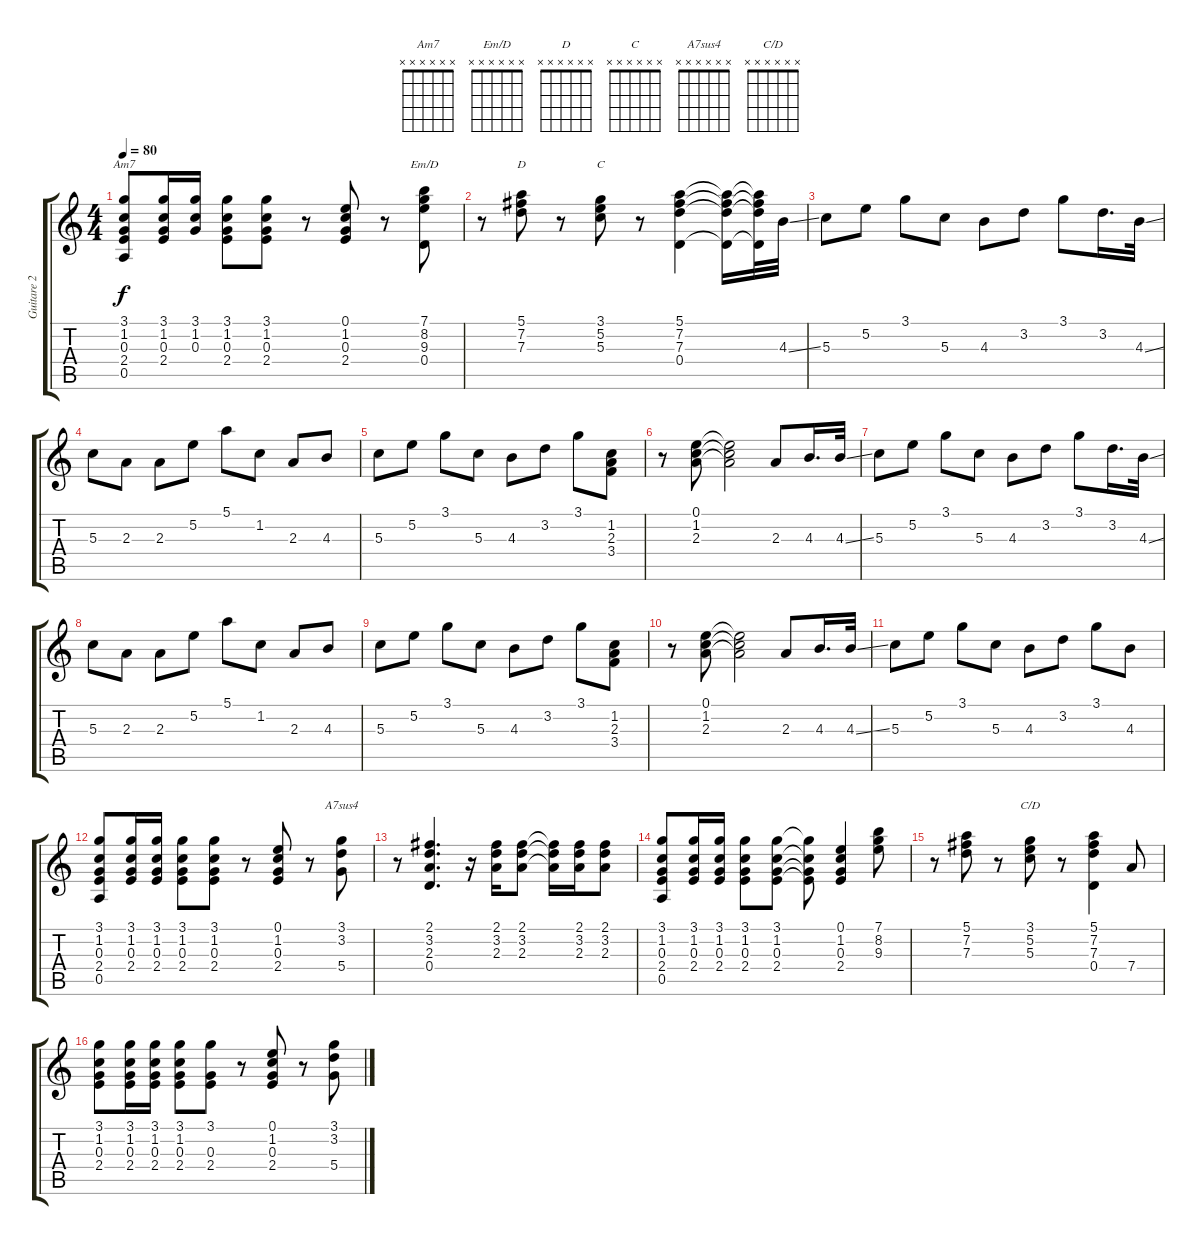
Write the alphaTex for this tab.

\track ("Guitare 2 (12 cordes)" "Guitare 2 ") {instrument electricguitarjazz}
\staff {score tabs}
\tuning (E4 B3 G3 D3 A2 E2) {hide}
\chord ("Am7" x x x x x x)
\chord ("Em/D" x x x x x x)
\chord ("D" x x x x x x)
\chord ("C" x x x x x x)
\chord ("A7sus4" x x x x x x)
\chord ("C/D" x x x x x x)
\ts (4 4)
\tempo 80
\clef g2
\ks c
(3.1 1.2 0.3 2.4 0.5).8{ch "Am7" dy f} (3.1 1.2 0.3 2.4).16 (3.1 1.2 0.3).16 (3.1 1.2 0.3 2.4).8 (3.1 1.2 0.3 2.4).8 r.8 (0.1 1.2 0.3 2.4).8 r.8 (7.1 8.2 9.3 0.4).8{ch "Em/D"} |
r.8 (5.1 7.2 7.3).8{ch "D"} r.8 (3.1 5.2 5.3).8{ch "C"} r.8 (5.1 7.2 7.3 0.4).4 (5.1{t} 7.2{t} 7.3{t} 0.4{t}).16 (5.1{t} 7.2{t} 7.3{t} 0.4{t}).32 4.3{ss}.32 |
5.3.8 5.2.8 3.1.8 5.3.8 4.3.8 3.2.8 3.1.8 3.2.16{d} 4.3{ss}.32 |
5.3.8 2.3.8 2.3.8 5.2.8 5.1.8 1.2.8 2.3.8 4.3.8 |
5.3.8 5.2.8 3.1.8 5.3.8 4.3.8 3.2.8 3.1.8 (1.2 2.3 3.4).8 |
r.8 (0.1 1.2 2.3).8 (0.1{t} 1.2{t} 2.3{t}).2 2.3.8 4.3.16{d} 4.3{ss}.32 |
5.3.8 5.2.8 3.1.8 5.3.8 4.3.8 3.2.8 3.1.8 3.2.16{d} 4.3{ss}.32 |
5.3.8 2.3.8 2.3.8 5.2.8 5.1.8 1.2.8 2.3.8 4.3.8 |
5.3.8 5.2.8 3.1.8 5.3.8 4.3.8 3.2.8 3.1.8 (1.2 2.3 3.4).8 |
r.8 (0.1 1.2 2.3).8 (0.1{t} 1.2{t} 2.3{t}).2 2.3.8 4.3.16{d} 4.3{ss}.32 |
5.3.8 5.2.8 3.1.8 5.3.8 4.3.8 3.2.8 3.1.8 4.3.8 |
(3.1 1.2 0.3 2.4 0.5).8 (3.1 1.2 0.3 2.4).16 (3.1 1.2 0.3 2.4).16 (3.1 1.2 0.3 2.4).8 (3.1 1.2 0.3 2.4).8 r.8 (0.1 1.2 0.3 2.4).8 r.8 (3.1 3.2 5.4).8{ch "A7sus4"} |
r.8 (2.1 3.2 2.3 0.4).4{d} r.16 (2.1 3.2 2.3).16 (2.1 3.2 2.3).8 (2.1{t} 3.2{t} 2.3{t}).16 (2.1 3.2 2.3).16 (2.1 3.2 2.3).8 |
(3.1 1.2 0.3 2.4 0.5).8 (3.1 1.2 0.3 2.4).16 (3.1 1.2 0.3 2.4).16 (3.1 1.2 0.3 2.4).8 (3.1 1.2 0.3 2.4).8 (3.1{t} 1.2{t} 0.3{t} 2.4{t}).8 (0.1 1.2 0.3 2.4).4 (7.1 8.2 9.3).8 |
r.8 (5.1 7.2 7.3).8 r.8 (3.1 5.2 5.3).8{ch "C/D"} r.8 (5.1 7.2 7.3 0.4).4 7.4.8 |
(3.1 1.2 0.3 2.4).8 (3.1 1.2 0.3 2.4).16 (3.1 1.2 0.3 2.4).16 (3.1 1.2 0.3 2.4).8 (3.1 0.3 2.4).8 r.8 (0.1 1.2 0.3 2.4).8 r.8 (3.1 3.2 5.4).8
